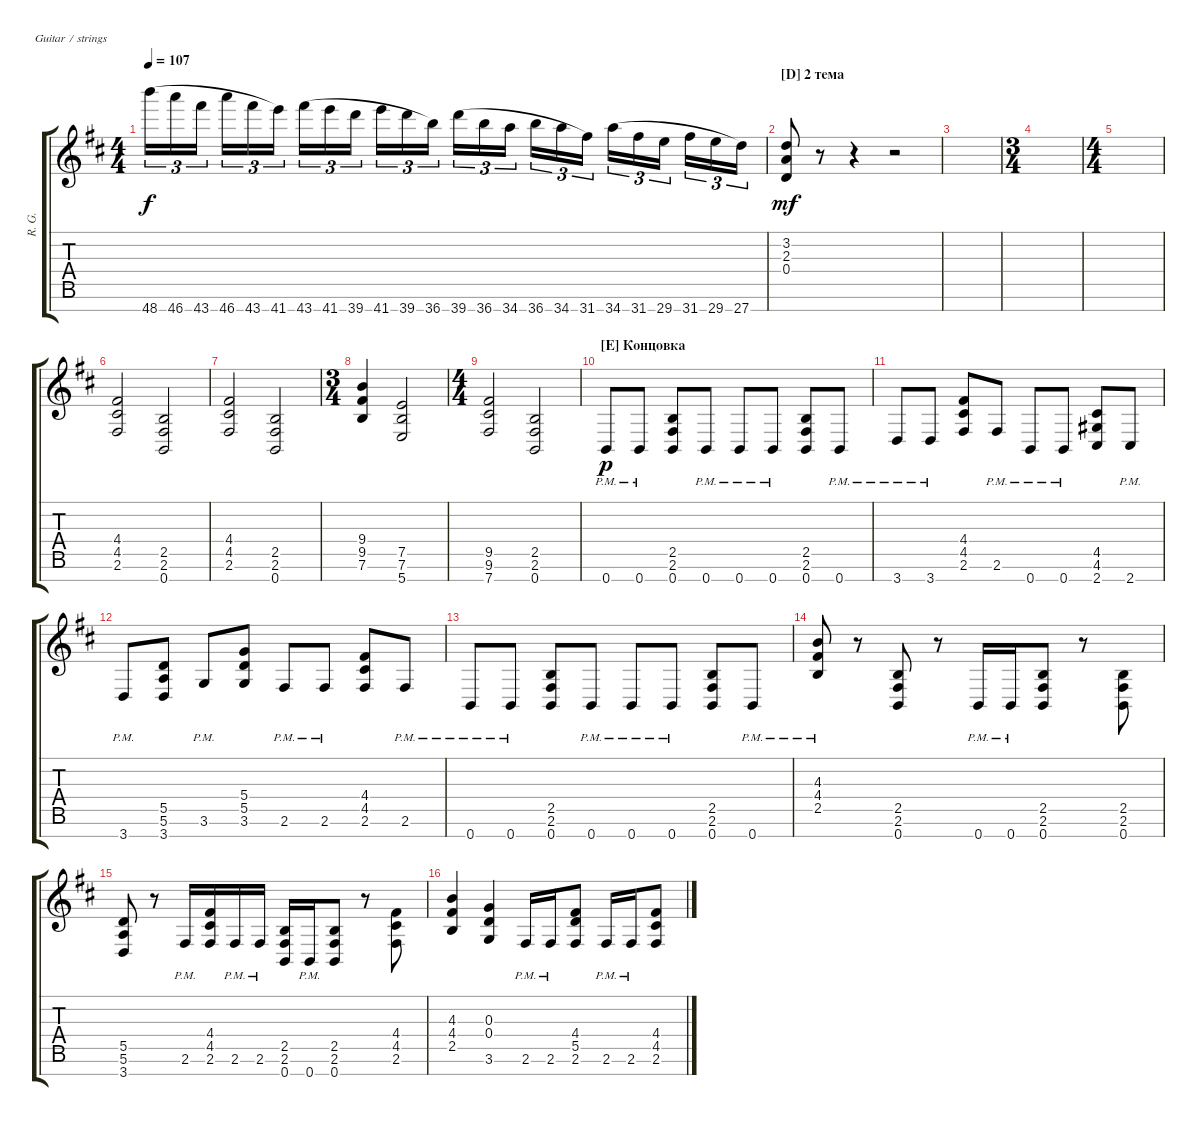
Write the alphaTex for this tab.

\bracketExtendMode groupsimilarinstruments
\track ("Rhythm Guitar" "R. G.") {multiBarRest instrument distortionguitar}
\staff {score tabs}
\tuning (E4 B3 G3 D3 A2 E2 B1)
\ts (4 4)
\tempo 107
\clef g2
\ks bminor
48.7{acc forcenatural}.16{tu (3 2) dy f legatoorigin beam Down} 46.7{acc forcenatural}.16{tu (3 2) legatoorigin beam Down} 43.7{acc #}.16{tu (3 2) legatoorigin beam Down} 46.7{acc forcenatural}.16{tu (3 2) legatoorigin beam Down} 43.7{acc #}.16{tu (3 2) legatoorigin beam Down} 41.7{acc forcenatural}.16{tu (3 2) beam Down} 43.7{acc #}.16{tu (3 2) legatoorigin beam Down} 41.7{acc forcenatural}.16{tu (3 2) legatoorigin beam Down} 39.7{acc forcenatural}.16{tu (3 2) legatoorigin beam Down} 41.7{acc forcenatural}.16{tu (3 2) legatoorigin beam Down} 39.7{acc forcenatural}.16{tu (3 2) legatoorigin beam Down} 36.7{acc forcenatural}.16{tu (3 2) beam Down} 39.7{acc forcenatural}.16{tu (3 2) legatoorigin beam Down} 36.7{acc forcenatural}.16{tu (3 2) legatoorigin beam Down} 34.7{acc forcenatural}.16{tu (3 2) legatoorigin beam Down} 36.7{acc forcenatural}.16{tu (3 2) legatoorigin beam Down} 34.7{acc forcenatural}.16{tu (3 2) legatoorigin beam Down} 31.7{acc #}.16{tu (3 2) beam Down} 34.7{acc forcenatural}.16{tu (3 2) legatoorigin beam Down} 31.7{acc #}.16{tu (3 2) legatoorigin beam Down} 29.7{acc forcenatural}.16{tu (3 2) legatoorigin beam Down} 31.7{acc #}.16{tu (3 2) legatoorigin beam Down} 29.7{acc forcenatural}.16{tu (3 2) legatoorigin beam Down} 27.7{acc forcenatural}.16{tu (3 2) beam Down} |
\section ("D" "2 тема")
(2.3{acc forcenatural} 3.2{acc forcenatural} 0.4{acc forcenatural}).8{dy mf beam Up} r.8{beam Down} r.4{beam Down} r.2{beam Down} |
|
\ts (3 4)
|
\ts (4 4)
|
(2.6{acc #} 4.5{acc #} 4.4{acc #}).2{beam Up} (0.7{acc forcenatural} 2.6{acc #} 2.5{acc forcenatural}).2{beam Up} |
(4.5{acc #} 2.6{acc #} 4.4{acc #}).2{beam Up} (2.5{acc forcenatural} 2.6{acc #} 0.7{acc forcenatural}).2{beam Up} |
\ts (3 4)
(7.6{acc forcenatural} 9.5{acc #} 9.4{acc forcenatural}).4{beam Up} (5.7{acc forcenatural} 7.6{acc forcenatural} 7.5{acc forcenatural}).2{beam Up} |
\ts (4 4)
(7.7{acc #} 9.6{acc #} 9.5{acc #}).2{beam Up} (2.5{acc forcenatural} 2.6{acc #} 0.7{acc forcenatural}).2{beam Up} |
\section ("E" "Концовка")
0.7{pm acc forcenatural}.8{dy p beam Up} 0.7{pm acc forcenatural}.8{beam Up} (0.7{acc forcenatural} 2.6{acc #} 2.5{acc forcenatural}).8{beam Up} 0.7{pm acc forcenatural}.8{beam Up} 0.7{pm acc forcenatural}.8{beam Up} 0.7{pm acc forcenatural}.8{beam Up} (0.7{acc forcenatural} 2.6{acc #} 2.5{acc forcenatural}).8{beam Up} 0.7{pm acc forcenatural}.8{beam Up} |
3.7{pm acc forcenatural}.8{beam Up} 3.7{pm acc forcenatural}.8{beam Up} (2.6{acc #} 4.5{acc #} 4.4{acc #}).8{beam Up} 2.6{pm acc #}.8{beam Up} 0.7{pm acc forcenatural}.8{beam Up} 0.7{pm acc forcenatural}.8{beam Up} (2.7{acc #} 4.5{acc #} 4.6{acc #}).8{beam Up} 2.7{pm acc #}.8{beam Up} |
3.7{pm acc forcenatural}.8{beam Up} (3.7{acc forcenatural} 5.5{acc forcenatural} 5.6{acc forcenatural}).8{beam Up} 3.6{pm acc forcenatural}.8{beam Up} (5.5{acc forcenatural} 3.6{acc forcenatural} 5.4{acc forcenatural}).8{beam Up} 2.6{pm acc #}.8{beam Up} 2.6{pm acc #}.8{beam Up} (4.5{acc #} 2.6{acc #} 4.4{acc #}).8{beam Up} 2.6{pm acc #}.8{beam Up} |
0.7{pm acc forcenatural}.8{beam Up} 0.7{pm acc forcenatural}.8{beam Up} (0.7{acc forcenatural} 2.6{acc #} 2.5{acc forcenatural}).8{beam Up} 0.7{pm acc forcenatural}.8{beam Up} 0.7{pm acc forcenatural}.8{beam Up} 0.7{pm acc forcenatural}.8{beam Up} (0.7{acc forcenatural} 2.6{acc #} 2.5{acc forcenatural}).8{beam Up} 0.7{pm acc forcenatural}.8{beam Up} |
(2.5{pm acc forcenatural} 4.4{acc #} 4.3{acc forcenatural}).8{beam Up} r.8{beam Down} (2.5{acc forcenatural} 2.6{acc #} 0.7{acc forcenatural}).8{beam Up} r.8{beam Down} 0.7{pm acc forcenatural}.16{beam Up} 0.7{pm acc forcenatural}.16{beam Up} (2.5{acc forcenatural} 0.7{acc forcenatural} 2.6{acc #}).8{beam Up} r.8{beam Down} (2.5{acc forcenatural} 0.7{acc forcenatural} 2.6{acc #}).8{beam Up} |
(3.7{acc forcenatural} 5.6{acc forcenatural} 5.5{acc forcenatural}).8{beam Up} r.8{beam Down} 2.6{pm acc #}.16{beam Up} (2.6{acc #} 4.5{acc #} 4.4{acc #}).16{beam Up} 2.6{pm acc #}.16{beam Up} 2.6{pm acc #}.16{beam Up} (2.5{acc forcenatural} 0.7{acc forcenatural} 2.6{acc #}).16{beam Up} 0.7{pm acc forcenatural}.16{beam Up} (2.5{acc forcenatural} 0.7{acc forcenatural} 2.6{acc #}).8{beam Up} r.8{beam Down} (2.6{acc #} 4.5{acc #} 4.4{acc #}).8{beam Up} |
(2.5{acc forcenatural} 4.4{acc #} 4.3{acc forcenatural}).4{beam Up} (3.6{acc forcenatural} 0.3{acc forcenatural} 0.4{acc forcenatural}).4{beam Up} 2.6{pm acc #}.16{beam Up} 2.6{pm acc #}.16{beam Up} (2.6{acc #} 5.5{acc forcenatural} 4.4{acc #}).8{beam Up} 2.6{pm acc #}.16{beam Up} 2.6{pm acc #}.16{beam Up} (2.6{acc #} 4.4{acc #} 4.5{acc #}).8{beam Up}
